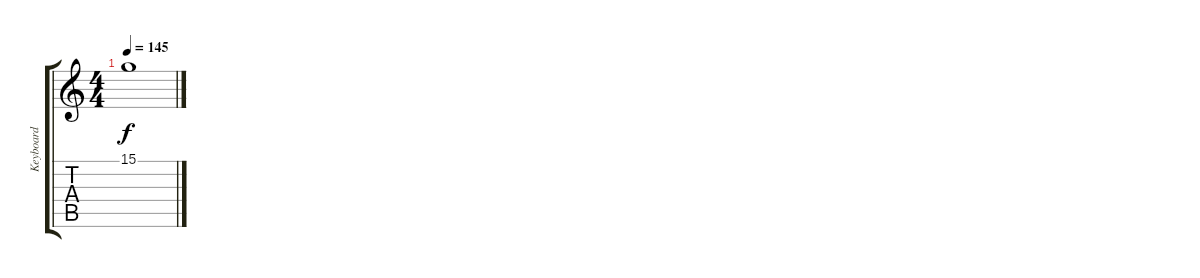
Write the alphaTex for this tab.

\track ("Keyboard" "Keyboard") {instrument brightacousticpiano}
\staff {score tabs}
\tuning (E4 B3 G3 D3 A2 E2) {hide}
\ts (4 4)
\tempo 145
\clef g2
\ks c
15.1{t}.1{dy f}
